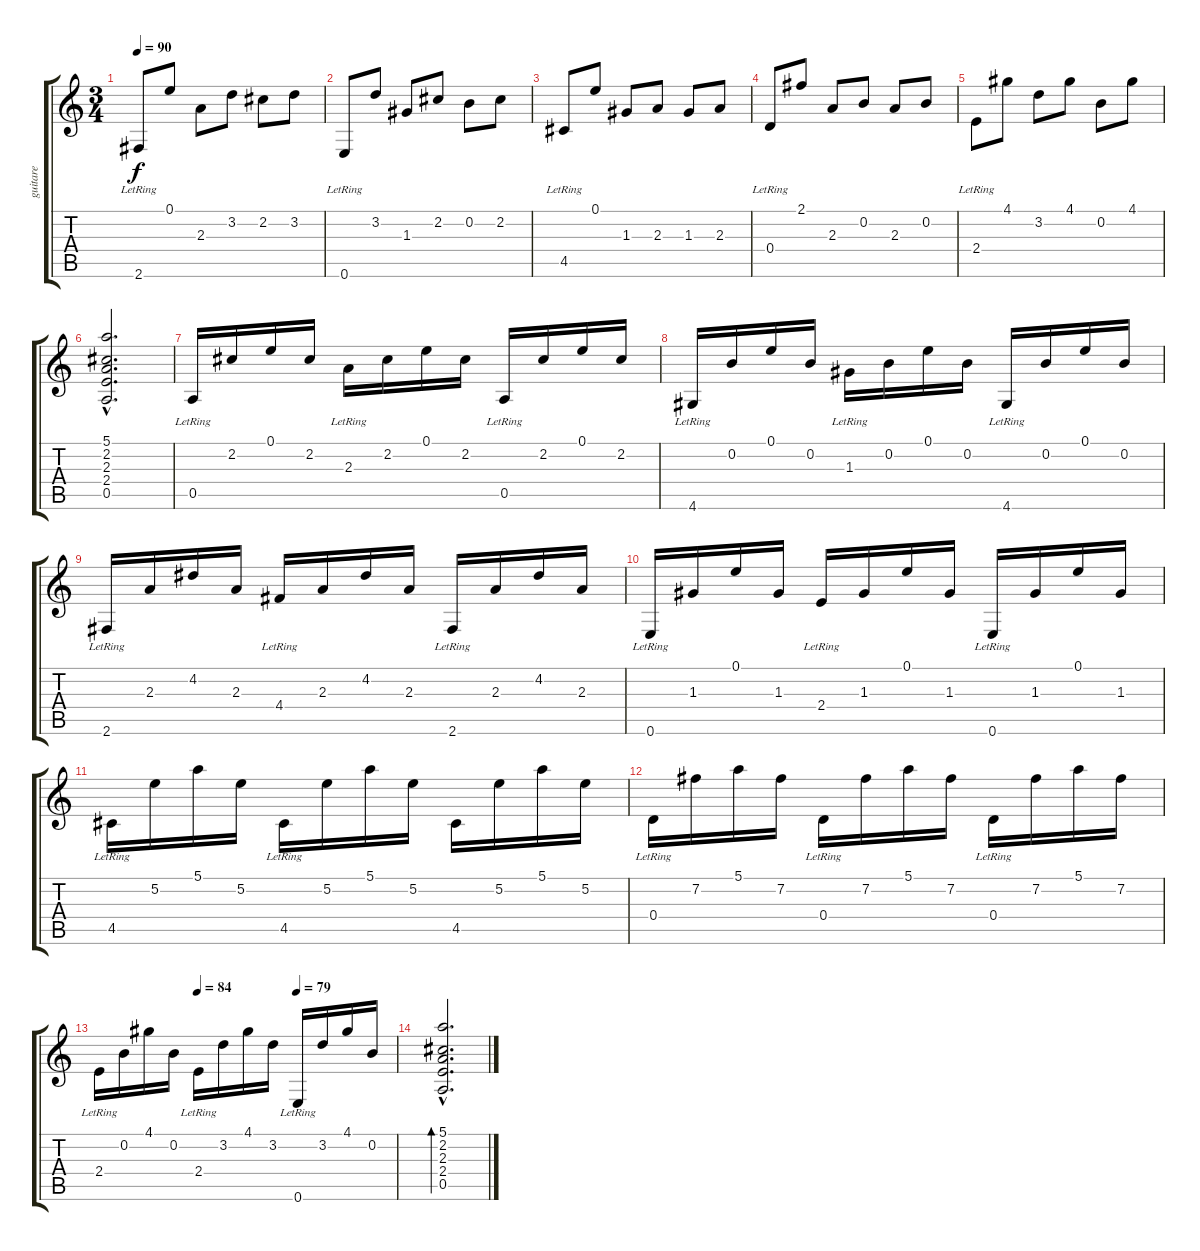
\track ("guitare" "guitare") {instrument acousticguitarnylon}
\staff {score tabs}
\tuning (E4 B3 G3 D3 A2 E2) {hide}
\ts (3 4)
\tempo 90
\clef g2
\ks c
2.6{lr}.8{dy f} 0.1.8 2.3.8 3.2.8 2.2.8 3.2.8 |
0.6{lr}.8 3.2.8 1.3.8 2.2.8 0.2.8 2.2.8 |
4.5{lr}.8 0.1.8 1.3.8 2.3.8 1.3.8 2.3.8 |
0.4{lr}.8 2.1.8 2.3.8 0.2.8 2.3.8 0.2.8 |
2.4{lr}.8 4.1.8 3.2.8 4.1.8 0.2.8 4.1.8 |
(5.1{hac} 2.2{hac} 2.3{hac} 2.4{hac} 0.5{hac}).2{d} |
0.5{lr}.16 2.2.16 0.1.16 2.2.16 2.3{lr}.16 2.2.16 0.1.16 2.2.16 0.5{lr}.16 2.2.16 0.1.16 2.2.16 |
4.6{lr}.16 0.2.16 0.1.16 0.2.16 1.3{lr}.16 0.2.16 0.1.16 0.2.16 4.6{lr}.16 0.2.16 0.1.16 0.2.16 |
2.6{lr}.16 2.3.16 4.2.16 2.3.16 4.4{lr}.16 2.3.16 4.2.16 2.3.16 2.6{lr}.16 2.3.16 4.2.16 2.3.16 |
0.6{lr}.16 1.3.16 0.1.16 1.3.16 2.4{lr}.16 1.3.16 0.1.16 1.3.16 0.6{lr}.16 1.3.16 0.1.16 1.3.16 |
4.5{lr}.16 5.2.16 5.1.16 5.2.16 4.5{lr}.16 5.2.16 5.1.16 5.2.16 4.5.16 5.2.16 5.1.16 5.2.16 |
0.4{lr}.16 7.2.16 5.1.16 7.2.16 0.4{lr}.16 7.2.16 5.1.16 7.2.16 0.4{lr}.16 7.2.16 5.1.16 7.2.16 |
\tempo (84 0.3333333333333333)
\tempo (79 0.6666666666666666)
2.4{lr}.16 0.2.16 4.1.16 0.2.16 2.4{lr}.16 3.2.16 4.1.16 3.2.16 0.6{lr}.16 3.2.16 4.1.16 0.2.16 |
(5.1{hac} 2.2{hac} 2.3{hac} 2.4{hac} 0.5{hac}).2{d bd 60}
